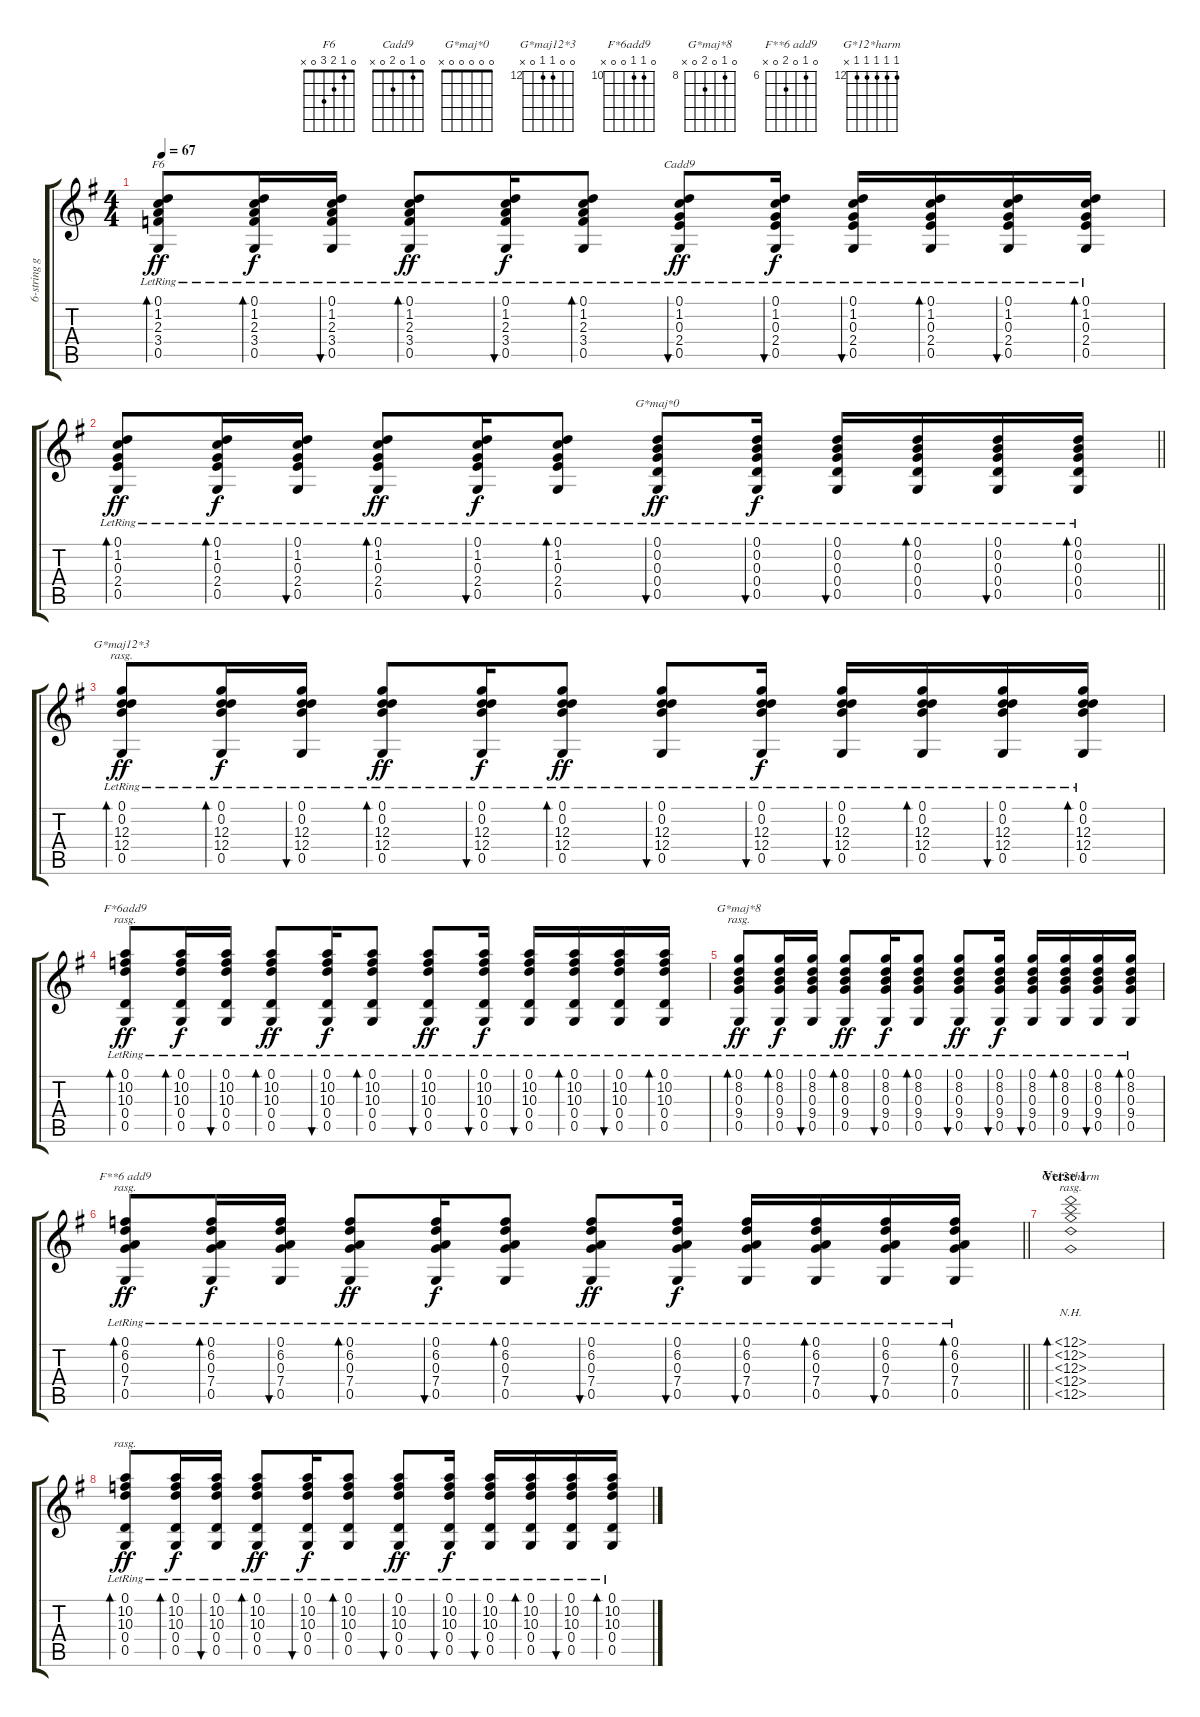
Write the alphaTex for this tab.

\track ("6-string guitar (open G) - Frey" "6-string g") {instrument acousticguitarnylon}
\staff {score tabs}
\tuning (D4 B3 G3 D3 G2 D2) {hide}
\chord ("F6" 0 1 2 3 0 x)
\chord ("Cadd9" 0 1 0 2 0 x)
\chord ("G*maj*0" 0 0 0 0 0 x)
\chord ("G*maj12*3" 0 0 12 12 0 x) {firstfret 12}
\chord ("F*6add9" 0 10 10 0 0 x) {firstfret 10}
\chord ("G*maj*8" 0 8 0 9 0 x) {firstfret 8}
\chord ("F**6 add9" 0 6 0 7 0 x) {firstfret 6}
\chord ("G*12*harm" 12 12 12 12 12 x) {firstfret 12 barre 0}
\ts (4 4)
\tempo 67
\clef g2
\ks g
(0.1{lr} 1.2{lr} 2.3{lr} 3.4{lr} 0.5{lr}).8{bd 30 ch "F6" dy ff} (0.1{lr} 1.2{lr} 2.3{lr} 3.4{lr} 0.5{lr}).16{bd 30 dy f} (0.1{lr} 1.2{lr} 2.3{lr} 3.4{lr} 0.5{lr}).16{bu 30} (0.1{lr} 1.2{lr} 2.3{lr} 3.4{lr} 0.5{lr}).8{bd 30 dy ff} (0.1{lr} 1.2{lr} 2.3{lr} 3.4{lr} 0.5{lr}).16{bu 30 dy f} (0.1{lr} 1.2{lr} 2.3{lr} 3.4{lr} 0.5{lr}).8{bd 30} (0.1{lr} 1.2{lr} 0.3{lr} 2.4{lr} 0.5{lr}).8{bu 30 ch "Cadd9" dy ff} (0.1{lr} 1.2{lr} 0.3{lr} 2.4{lr} 0.5{lr}).16{bu 30 dy f} (0.1{lr} 1.2{lr} 0.3{lr} 2.4{lr} 0.5{lr}).16{bu 30} (0.1{lr} 1.2{lr} 0.3{lr} 2.4{lr} 0.5{lr}).16{bd 30} (0.1{lr} 1.2{lr} 0.3{lr} 2.4{lr} 0.5{lr}).16{bu 30} (0.1{lr} 1.2{lr} 0.3{lr} 2.4{lr} 0.5{lr}).16{bd 30} |
\barLineRight lightlight
(0.1{lr} 1.2{lr} 0.3{lr} 2.4{lr} 0.5{lr}).8{bd 30 dy ff} (0.1{lr} 1.2{lr} 0.3{lr} 2.4{lr} 0.5{lr}).16{bd 30 dy f} (0.1{lr} 1.2{lr} 0.3{lr} 2.4{lr} 0.5{lr}).16{bu 30} (0.1{lr} 1.2{lr} 0.3{lr} 2.4{lr} 0.5{lr}).8{bd 30 dy ff} (0.1{lr} 1.2{lr} 0.3{lr} 2.4{lr} 0.5{lr}).16{bu 30 dy f} (0.1{lr} 1.2{lr} 0.3{lr} 2.4{lr} 0.5{lr}).8{bd 30} (0.1{lr} 0.2{lr} 0.3{lr} 0.4{lr} 0.5{lr}).8{bu 30 ch "G*maj*0" dy ff} (0.1{lr} 0.2{lr} 0.3{lr} 0.4{lr} 0.5{lr}).16{bu 30 dy f} (0.1{lr} 0.2{lr} 0.3{lr} 0.4{lr} 0.5{lr}).16{bu 30} (0.1{lr} 0.2{lr} 0.3{lr} 0.4{lr} 0.5{lr}).16{bd 30} (0.1{lr} 0.2{lr} 0.3{lr} 0.4{lr} 0.5{lr}).16{bu 30} (0.1{lr} 0.2{lr} 0.3{lr} 0.4{lr} 0.5{lr}).16{bd 30} |
(0.1{lr} 0.2{lr} 12.3{lr} 12.4{lr} 0.5{lr}).8{bd 60 ch "G*maj12*3" rasg ii dy ff} (0.1{lr} 0.2{lr} 12.3{lr} 12.4{lr} 0.5{lr}).16{bd 30 dy f} (0.1{lr} 0.2{lr} 12.3{lr} 12.4{lr} 0.5{lr}).16{bu 30} (0.1{lr} 0.2{lr} 12.3{lr} 12.4{lr} 0.5{lr}).8{bd 30 dy ff} (0.1{lr} 0.2{lr} 12.3{lr} 12.4{lr} 0.5{lr}).16{bu 30 dy f} (0.1{lr} 0.2{lr} 12.3{lr} 12.4{lr} 0.5{lr}).8{bd 30 dy ff} (0.1{lr} 0.2{lr} 12.3{lr} 12.4{lr} 0.5{lr}).8{bu 30} (0.1{lr} 0.2{lr} 12.3{lr} 12.4{lr} 0.5{lr}).16{bu 30 dy f} (0.1{lr} 0.2{lr} 12.3{lr} 12.4{lr} 0.5{lr}).16{bu 30} (0.1{lr} 0.2{lr} 12.3{lr} 12.4{lr} 0.5{lr}).16{bd 30} (0.1{lr} 0.2{lr} 12.3{lr} 12.4{lr} 0.5{lr}).16{bu 30} (0.1{lr} 0.2{lr} 12.3{lr} 12.4{lr} 0.5{lr}).16{bd 30} |
(0.1{lr} 10.2{lr} 10.3{lr} 0.4{lr} 0.5{lr}).8{bd 60 ch "F*6add9" rasg ii dy ff} (0.1{lr} 10.2{lr} 10.3{lr} 0.4{lr} 0.5{lr}).16{bd 30 dy f} (0.1{lr} 10.2{lr} 10.3{lr} 0.4{lr} 0.5{lr}).16{bu 30} (0.1{lr} 10.2{lr} 10.3{lr} 0.4{lr} 0.5{lr}).8{bd 30 dy ff} (0.1{lr} 10.2{lr} 10.3{lr} 0.4{lr} 0.5{lr}).16{bu 30 dy f} (0.1{lr} 10.2{lr} 10.3{lr} 0.4{lr} 0.5{lr}).8{bd 30} (0.1{lr} 10.2{lr} 10.3{lr} 0.4{lr} 0.5{lr}).8{bu 30 dy ff} (0.1{lr} 10.2{lr} 10.3{lr} 0.4{lr} 0.5{lr}).16{bu 30 dy f} (0.1{lr} 10.2{lr} 10.3{lr} 0.4{lr} 0.5{lr}).16{bu 30} (0.1{lr} 10.2{lr} 10.3{lr} 0.4{lr} 0.5{lr}).16{bd 30} (0.1{lr} 10.2{lr} 10.3{lr} 0.4{lr} 0.5{lr}).16{bu 30} (0.1{lr} 10.2{lr} 10.3{lr} 0.4{lr} 0.5{lr}).16{bd 30} |
(0.1{lr} 8.2{lr} 0.3{lr} 9.4{lr} 0.5{lr}).8{bd 60 ch "G*maj*8" rasg ii dy ff} (0.1{lr} 8.2{lr} 0.3{lr} 9.4{lr} 0.5{lr}).16{bd 30 dy f} (0.1{lr} 8.2{lr} 0.3{lr} 9.4{lr} 0.5{lr}).16{bu 30} (0.1{lr} 8.2{lr} 0.3{lr} 9.4{lr} 0.5{lr}).8{bd 30 dy ff} (0.1{lr} 8.2{lr} 0.3{lr} 9.4{lr} 0.5{lr}).16{bu 30 dy f} (0.1{lr} 8.2{lr} 0.3{lr} 9.4{lr} 0.5{lr}).8{bd 30} (0.1{lr} 8.2{lr} 0.3{lr} 9.4{lr} 0.5{lr}).8{bu 30 dy ff} (0.1{lr} 8.2{lr} 0.3{lr} 9.4{lr} 0.5{lr}).16{bu 30 dy f} (0.1{lr} 8.2{lr} 0.3{lr} 9.4{lr} 0.5{lr}).16{bu 30} (0.1{lr} 8.2{lr} 0.3{lr} 9.4{lr} 0.5{lr}).16{bd 30} (0.1{lr} 8.2{lr} 0.3{lr} 9.4{lr} 0.5{lr}).16{bu 30} (0.1{lr} 8.2{lr} 0.3{lr} 9.4{lr} 0.5{lr}).16{bd 30} |
\barLineRight lightlight
(0.1{lr} 6.2{lr} 0.3{lr} 7.4{lr} 0.5{lr}).8{bd 60 ch "F**6 add9" rasg ii dy ff} (0.1{lr} 6.2{lr} 0.3{lr} 7.4{lr} 0.5{lr}).16{bd 30 dy f} (0.1{lr} 6.2{lr} 0.3{lr} 7.4{lr} 0.5{lr}).16{bu 30} (0.1{lr} 6.2{lr} 0.3{lr} 7.4{lr} 0.5{lr}).8{bd 30 dy ff} (0.1{lr} 6.2{lr} 0.3{lr} 7.4{lr} 0.5{lr}).16{bu 30 dy f} (0.1{lr} 6.2{lr} 0.3{lr} 7.4{lr} 0.5{lr}).8{bd 30} (0.1{lr} 6.2{lr} 0.3{lr} 7.4{lr} 0.5{lr}).8{bu 30 dy ff} (0.1{lr} 6.2{lr} 0.3{lr} 7.4{lr} 0.5{lr}).16{bu 30 dy f} (0.1{lr} 6.2{lr} 0.3{lr} 7.4{lr} 0.5{lr}).16{bu 30} (0.1{lr} 6.2{lr} 0.3{lr} 7.4{lr} 0.5{lr}).16{bd 30} (0.1{lr} 6.2{lr} 0.3{lr} 7.4{lr} 0.5{lr}).16{bu 30} (0.1{lr} 6.2{lr} 0.3{lr} 7.4{lr} 0.5{lr}).16{bd 30} |
\section ("" "Verse 1")
(12.1{nh} 12.2{nh} 12.3{nh} 12.4{nh} 12.5{nh}).1{bd 60 ch "G*12*harm" rasg ii} |
(0.1{lr} 10.2{lr} 10.3{lr} 0.4{lr} 0.5{lr}).8{bd 60 rasg ii dy ff} (0.1{lr} 10.2{lr} 10.3{lr} 0.4{lr} 0.5{lr}).16{bd 30 dy f} (0.1{lr} 10.2{lr} 10.3{lr} 0.4{lr} 0.5{lr}).16{bu 30} (0.1{lr} 10.2{lr} 10.3{lr} 0.4{lr} 0.5{lr}).8{bd 30 dy ff} (0.1{lr} 10.2{lr} 10.3{lr} 0.4{lr} 0.5{lr}).16{bu 30 dy f} (0.1{lr} 10.2{lr} 10.3{lr} 0.4{lr} 0.5{lr}).8{bd 30} (0.1{lr} 10.2{lr} 10.3{lr} 0.4{lr} 0.5{lr}).8{bu 30 dy ff} (0.1{lr} 10.2{lr} 10.3{lr} 0.4{lr} 0.5{lr}).16{bu 30 dy f} (0.1{lr} 10.2{lr} 10.3{lr} 0.4{lr} 0.5{lr}).16{bu 30} (0.1{lr} 10.2{lr} 10.3{lr} 0.4{lr} 0.5{lr}).16{bd 30} (0.1{lr} 10.2{lr} 10.3{lr} 0.4{lr} 0.5{lr}).16{bu 30} (0.1{lr} 10.2{lr} 10.3{lr} 0.4{lr} 0.5{lr}).16{bd 30}
